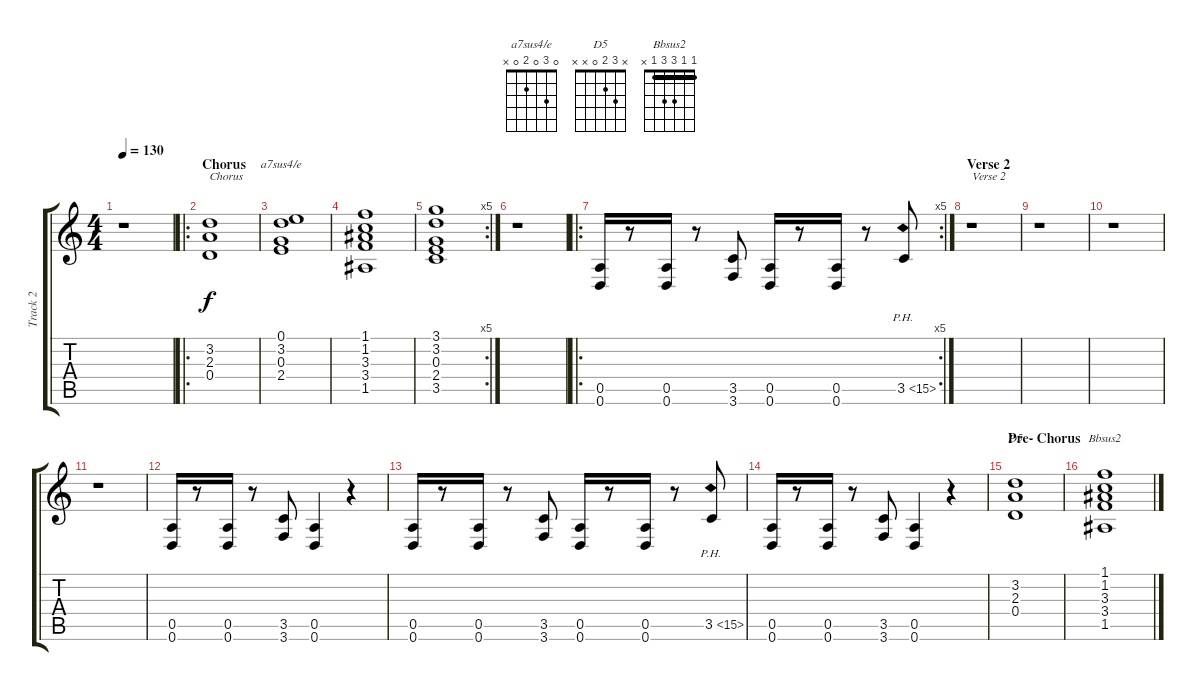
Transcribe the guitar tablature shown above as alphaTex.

\track ("Track 2" "Track 2") {instrument overdrivenguitar}
\staff {score tabs}
\tuning (E4 B3 G3 D3 A2 D2) {hide}
\chord ("a7sus4/e" 0 3 0 2 0 x)
\chord ("D5" x 3 2 0 x x)
\chord ("Bbsus2" 1 1 3 3 1 x) {barre 1}
\ts (4 4)
\tempo 130
\clef g2
\ks c
r.1{dy f} |
\ro
\section ("" "Chorus")
(3.2 2.3 0.4).1{txt "Chorus"} |
(0.1 3.2 0.3 2.4).1{ch "a7sus4/e"} |
(1.1 1.2 3.3 3.4 1.5).1 |
\rc 5
(3.1 3.2 0.3 2.4 3.5).1 |
\section ("" "")
r.1 |
\ro
\rc 5
(0.5 0.6).16 r.8 (0.5 0.6).16 r.8 (3.5 3.6).8 (0.5 0.6).16 r.8 (0.5 0.6).16 r.8 3.5{ph 12}.8 |
\section ("" "Verse 2")
r.1{txt "Verse 2"} |
r.1 |
r.1 |
r.1 |
(0.5 0.6).16 r.8 (0.5 0.6).16 r.8 (3.5 3.6).8 (0.5 0.6).4 r.4 |
(0.5 0.6).16 r.8 (0.5 0.6).16 r.8 (3.5 3.6).8 (0.5 0.6).16 r.8 (0.5 0.6).16 r.8 3.5{ph 12}.8 |
(0.5 0.6).16 r.8 (0.5 0.6).16 r.8 (3.5 3.6).8 (0.5 0.6).4 r.4 |
\section ("" "Pre- Chorus")
(3.2 2.3 0.4).1{ch "D5"} |
(1.1 1.2 3.3 3.4 1.5).1{ch "Bbsus2"}
